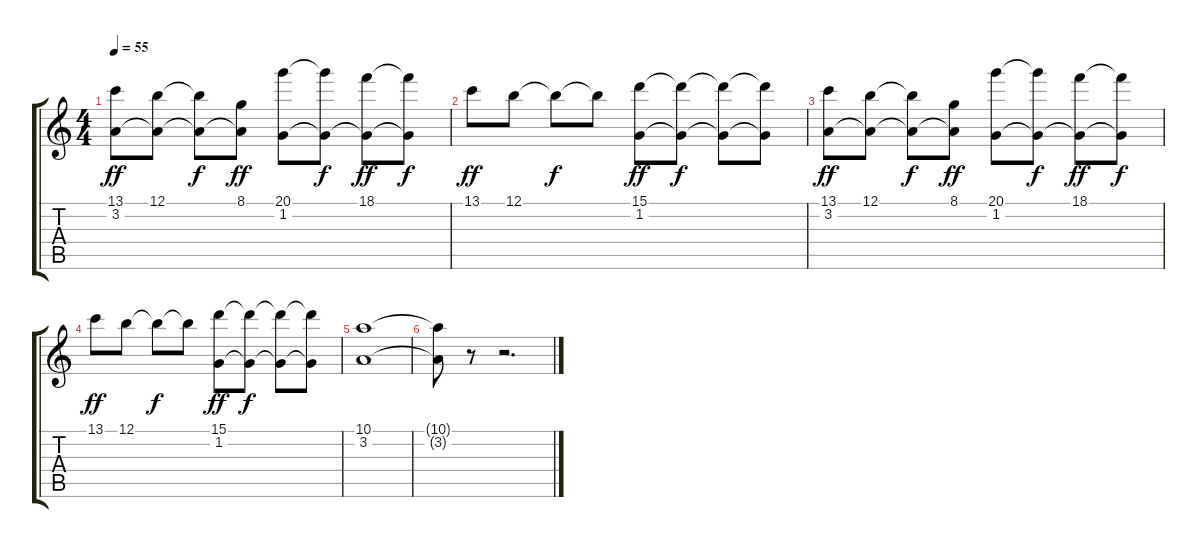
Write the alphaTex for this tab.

\track "" {instrument stringensemble2}
\staff {score tabs}
\tuning (B4 Gb4 D4 A3 E3 A2) {hide}
\ts (4 4)
\tempo 55
\clef g2
\ks c
(13.1 3.2).8{dy ff} (12.1 3.2{t}).8 (12.1{t} 3.2{t}).8{dy f} (8.1 3.2{t}).8{dy ff} (20.1 1.2).8 (20.1{t} 1.2{t}).8{dy f} (18.1 1.2{t}).8{dy ff} (18.1{t} 1.2{t}).8{dy f} |
13.1.8{dy ff} 12.1.8 12.1{t}.8{dy f} 12.1{t}.8 (15.1 1.2).8{dy ff} (15.1{t} 1.2{t}).8{dy f} (15.1{t} 1.2{t}).8 (15.1{t} 1.2{t}).8 |
(13.1 3.2).8{dy ff} (12.1 3.2{t}).8 (12.1{t} 3.2{t}).8{dy f} (8.1 3.2{t}).8{dy ff} (20.1 1.2).8 (20.1{t} 1.2{t}).8{dy f} (18.1 1.2{t}).8{dy ff} (18.1{t} 1.2{t}).8{dy f} |
13.1.8{dy ff} 12.1.8 12.1{t}.8{dy f} 12.1{t}.8 (15.1 1.2).8{dy ff} (15.1{t} 1.2{t}).8{dy f} (15.1{t} 1.2{t}).8 (15.1{t} 1.2{t}).8 |
(10.1 3.2).1 |
(10.1{t} 3.2{t}).8 r.8 r.2{d}
